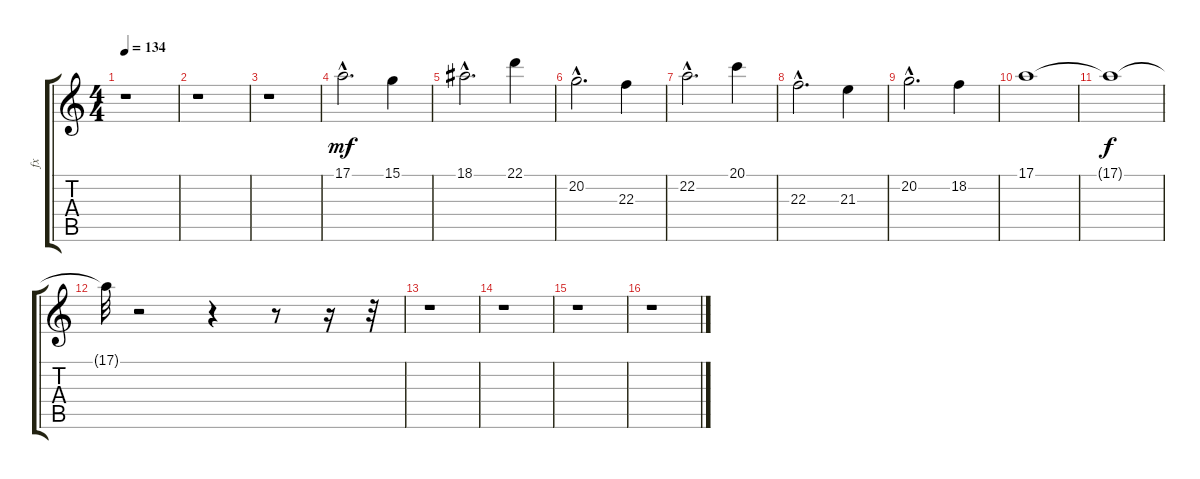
\track ("fx" "fx") {instrument cello}
\staff {score tabs}
\tuning (E4 B3 G3 D3 A2 E2) {hide}
\ts (4 4)
\tempo 134
\clef g2
\ks c
r.1{dy f} |
r.1 |
r.1 |
17.1{hac}.2{d dy mf} 15.1.4 |
18.1{hac}.2{d} 22.1.4 |
20.2{hac}.2{d} 22.3.4 |
22.2{hac}.2{d} 20.1.4 |
22.3{hac}.2{d} 21.3.4 |
20.2{hac}.2{d} 18.2.4 |
17.1.1 |
17.1{t}.1{dy f} |
17.1{t}.32 r.2 r.4 r.8 r.16 r.32 |
r.1 |
r.1 |
r.1 |
r.1
